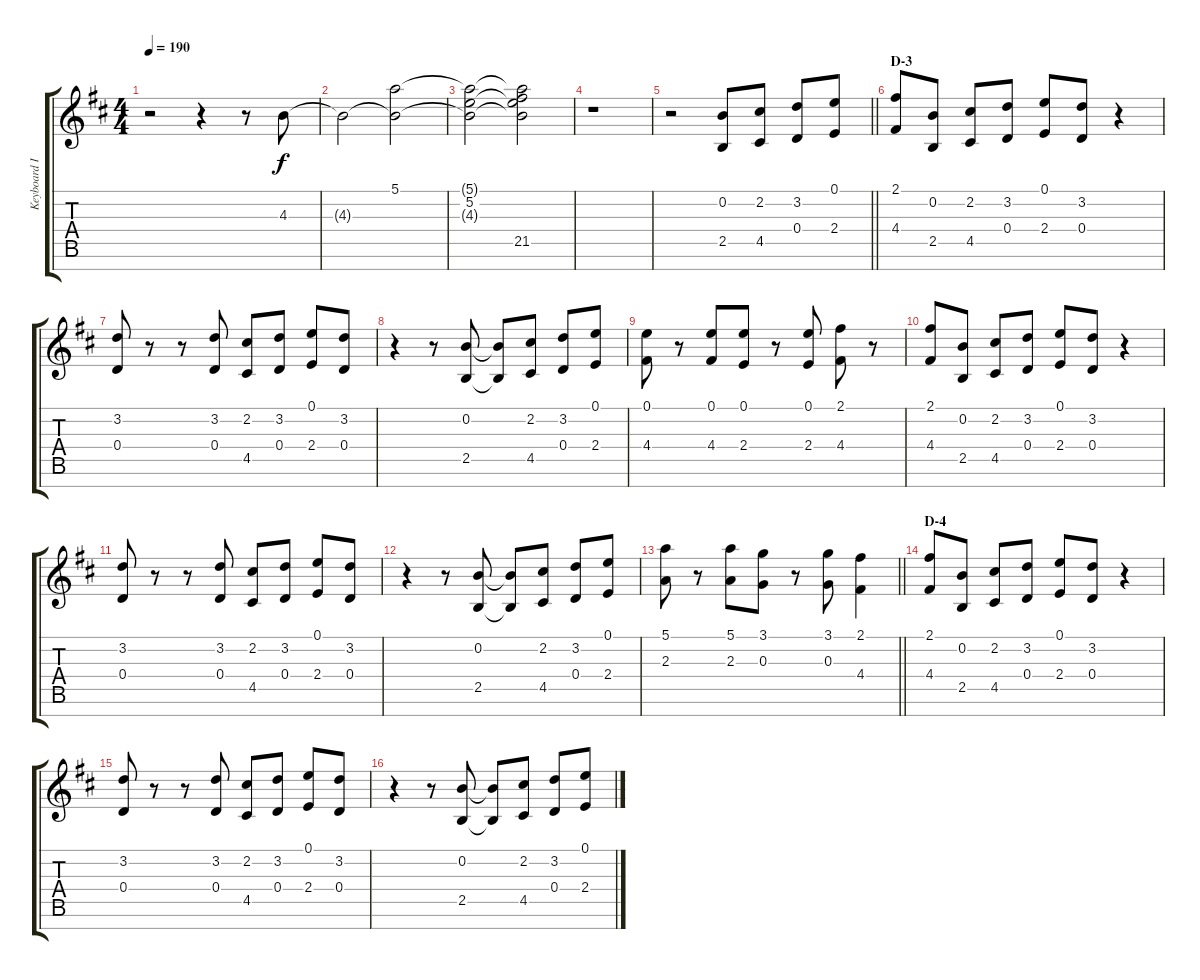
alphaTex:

\track ("Keyboard II" "Keyboard I") {instrument fx5brightness}
\staff {score tabs}
\tuning (E5 B4 G4 D4 A3 E3 B2) {hide}
\ts (4 4)
\tempo 190
\clef g2
\ks d
r.2{dy f} r.4 r.8 4.3.8 |
4.3{t}.2 (5.1 4.3{t}).2 |
(5.1{t} 5.2 4.3{t}).2 (5.1{t} 5.2{t} 4.3{t} 21.5).2 |
r.1 |
\barLineRight lightlight
r.2 (0.2 2.5).8 (2.2 4.5).8 (3.2 0.4).8 (0.1 2.4).8 |
\section ("" "D-3")
(2.1 4.4).8 (0.2 2.5).8 (2.2 4.5).8 (3.2 0.4).8 (0.1 2.4).8 (3.2 0.4).8 r.4 |
(3.2 0.4).8 r.8 r.8 (3.2 0.4).8 (2.2 4.5).8 (3.2 0.4).8 (0.1 2.4).8 (3.2 0.4).8 |
r.4 r.8 (0.2 2.5).8 (0.2{t} 2.5{t}).8 (2.2 4.5).8 (3.2 0.4).8 (0.1 2.4).8 |
(0.1 4.4).8 r.8 (0.1 4.4).8 (0.1 2.4).8 r.8 (0.1 2.4).8 (2.1 4.4).8 r.8 |
(2.1 4.4).8 (0.2 2.5).8 (2.2 4.5).8 (3.2 0.4).8 (0.1 2.4).8 (3.2 0.4).8 r.4 |
(3.2 0.4).8 r.8 r.8 (3.2 0.4).8 (2.2 4.5).8 (3.2 0.4).8 (0.1 2.4).8 (3.2 0.4).8 |
r.4 r.8 (0.2 2.5).8 (0.2{t} 2.5{t}).8 (2.2 4.5).8 (3.2 0.4).8 (0.1 2.4).8 |
\barLineRight lightlight
(5.1 2.3).8 r.8 (5.1 2.3).8 (3.1 0.3).8 r.8 (3.1 0.3).8 (2.1 4.4).4 |
\section ("" "D-4")
(2.1 4.4).8 (0.2 2.5).8 (2.2 4.5).8 (3.2 0.4).8 (0.1 2.4).8 (3.2 0.4).8 r.4 |
(3.2 0.4).8 r.8 r.8 (3.2 0.4).8 (2.2 4.5).8 (3.2 0.4).8 (0.1 2.4).8 (3.2 0.4).8 |
r.4 r.8 (0.2 2.5).8 (0.2{t} 2.5{t}).8 (2.2 4.5).8 (3.2 0.4).8 (0.1 2.4).8
